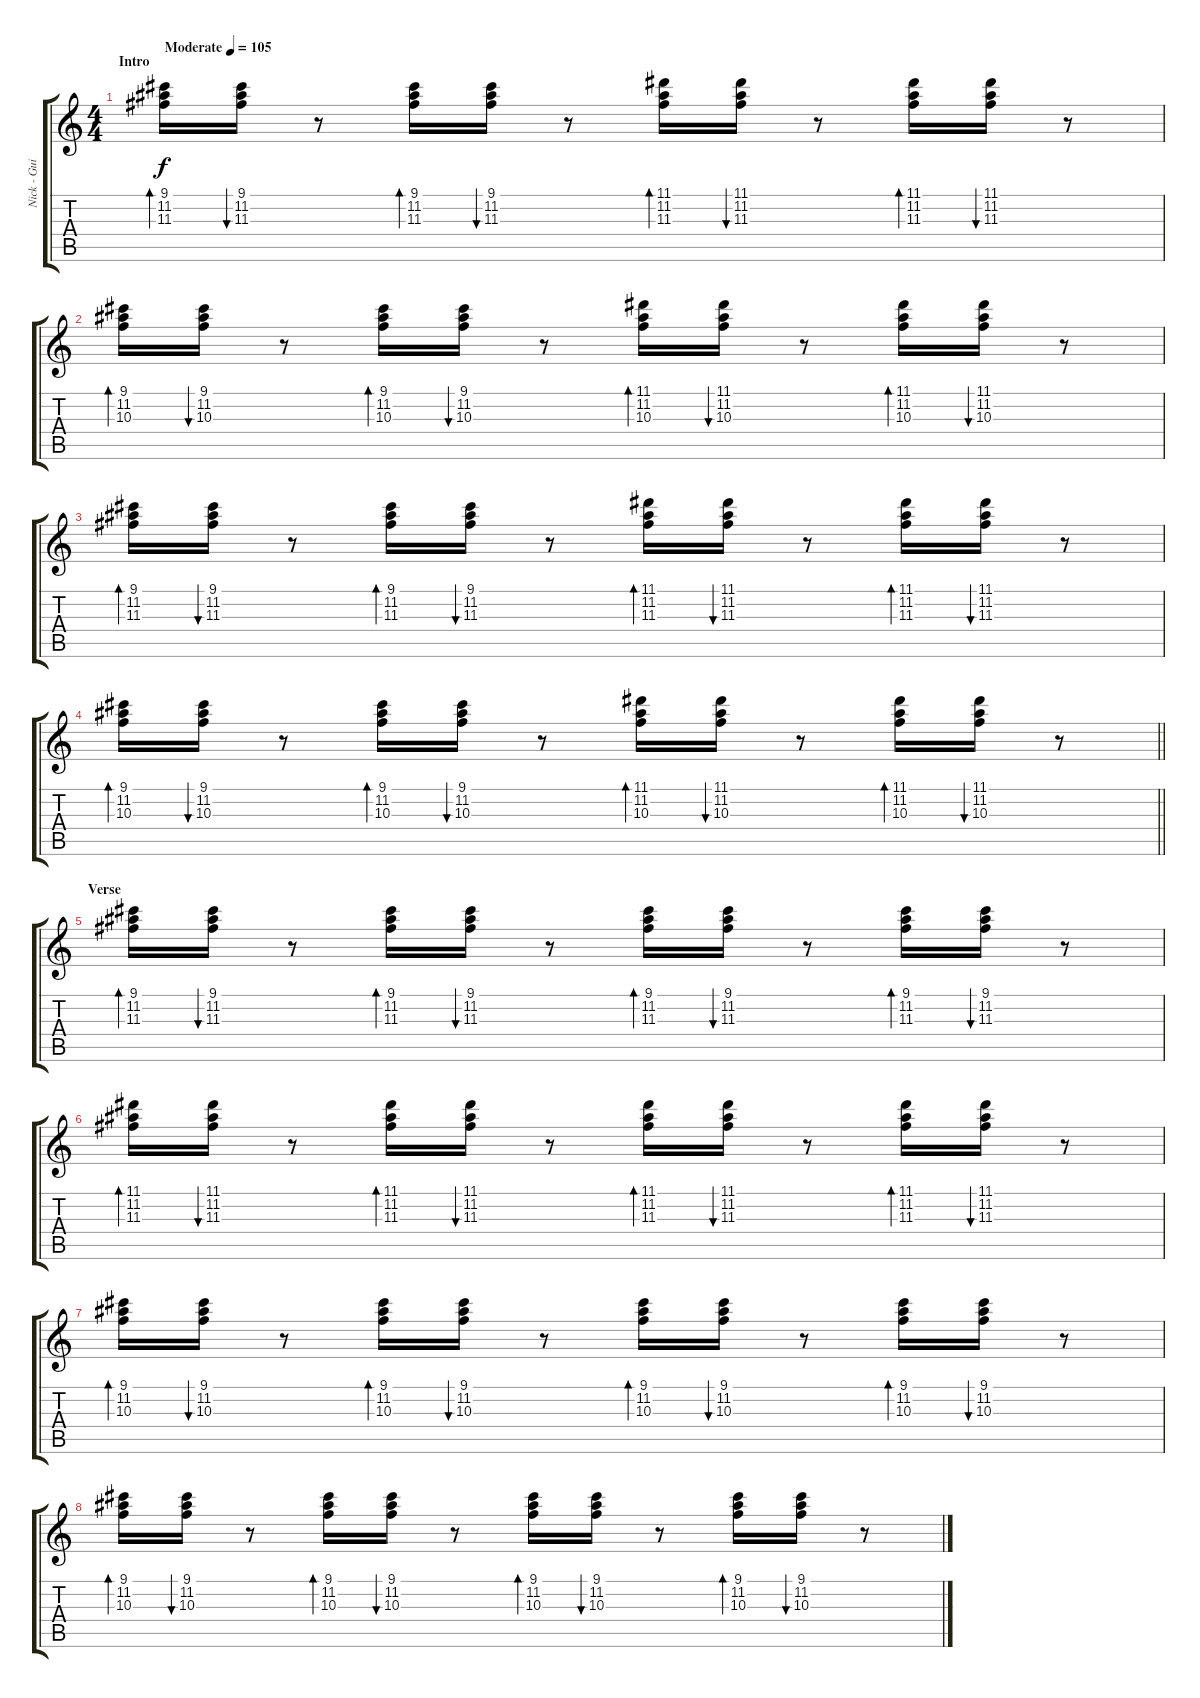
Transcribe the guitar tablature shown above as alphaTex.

\track ("Nick - Guitar RSE" "Nick - Gui") {instrument distortionguitar}
\staff {score tabs}
\tuning (E4 B3 G3 D3 A2 E2) {hide}
\ts (4 4)
\section ("" "Intro")
\tempo (105 "Moderate")
\clef g2
\ks c
(9.1 11.2 11.3).16{bd 60 dy f instrument distortionguitar} (9.1 11.2 11.3).16{bu 60} r.8 (9.1 11.2 11.3).16{bd 60} (9.1 11.2 11.3).16{bu 60} r.8 (11.1 11.2 11.3).16{bd 60} (11.1 11.2 11.3).16{bu 60} r.8 (11.1 11.2 11.3).16{bd 60} (11.1 11.2 11.3).16{bu 60} r.8 |
(9.1 11.2 10.3).16{bd 60} (9.1 11.2 10.3).16{bu 60} r.8 (9.1 11.2 10.3).16{bd 60} (9.1 11.2 10.3).16{bu 60} r.8 (11.1 11.2 10.3).16{bd 60} (11.1 11.2 10.3).16{bu 60} r.8 (11.1 11.2 10.3).16{bd 60} (11.1 11.2 10.3).16{bu 60} r.8 |
(9.1 11.2 11.3).16{bd 60} (9.1 11.2 11.3).16{bu 60} r.8 (9.1 11.2 11.3).16{bd 60} (9.1 11.2 11.3).16{bu 60} r.8 (11.1 11.2 11.3).16{bd 60} (11.1 11.2 11.3).16{bu 60} r.8 (11.1 11.2 11.3).16{bd 60} (11.1 11.2 11.3).16{bu 60} r.8 |
\barLineRight lightlight
(9.1 11.2 10.3).16{bd 60} (9.1 11.2 10.3).16{bu 60} r.8 (9.1 11.2 10.3).16{bd 60} (9.1 11.2 10.3).16{bu 60} r.8 (11.1 11.2 10.3).16{bd 60} (11.1 11.2 10.3).16{bu 60} r.8 (11.1 11.2 10.3).16{bd 60} (11.1 11.2 10.3).16{bu 60} r.8 |
\section ("" "Verse")
(9.1 11.2 11.3).16{bd 60} (9.1 11.2 11.3).16{bu 60} r.8 (9.1 11.2 11.3).16{bd 60} (9.1 11.2 11.3).16{bu 60} r.8 (9.1 11.2 11.3).16{bd 60} (9.1 11.2 11.3).16{bu 60} r.8 (9.1 11.2 11.3).16{bd 60} (9.1 11.2 11.3).16{bu 60} r.8 |
(11.1 11.2 11.3).16{bd 60} (11.1 11.2 11.3).16{bu 60} r.8 (11.1 11.2 11.3).16{bd 60} (11.1 11.2 11.3).16{bu 60} r.8 (11.1 11.2 11.3).16{bd 60} (11.1 11.2 11.3).16{bu 60} r.8 (11.1 11.2 11.3).16{bd 60} (11.1 11.2 11.3).16{bu 60} r.8 |
(9.1 11.2 10.3).16{bd 60} (9.1 11.2 10.3).16{bu 60} r.8 (9.1 11.2 10.3).16{bd 60} (9.1 11.2 10.3).16{bu 60} r.8 (9.1 11.2 10.3).16{bd 60} (9.1 11.2 10.3).16{bu 60} r.8 (9.1 11.2 10.3).16{bd 60} (9.1 11.2 10.3).16{bu 60} r.8 |
(9.1 11.2 10.3).16{bd 60} (9.1 11.2 10.3).16{bu 60} r.8 (9.1 11.2 10.3).16{bd 60} (9.1 11.2 10.3).16{bu 60} r.8 (9.1 11.2 10.3).16{bd 60} (9.1 11.2 10.3).16{bu 60} r.8 (9.1 11.2 10.3).16{bd 60} (9.1 11.2 10.3).16{bu 60} r.8
